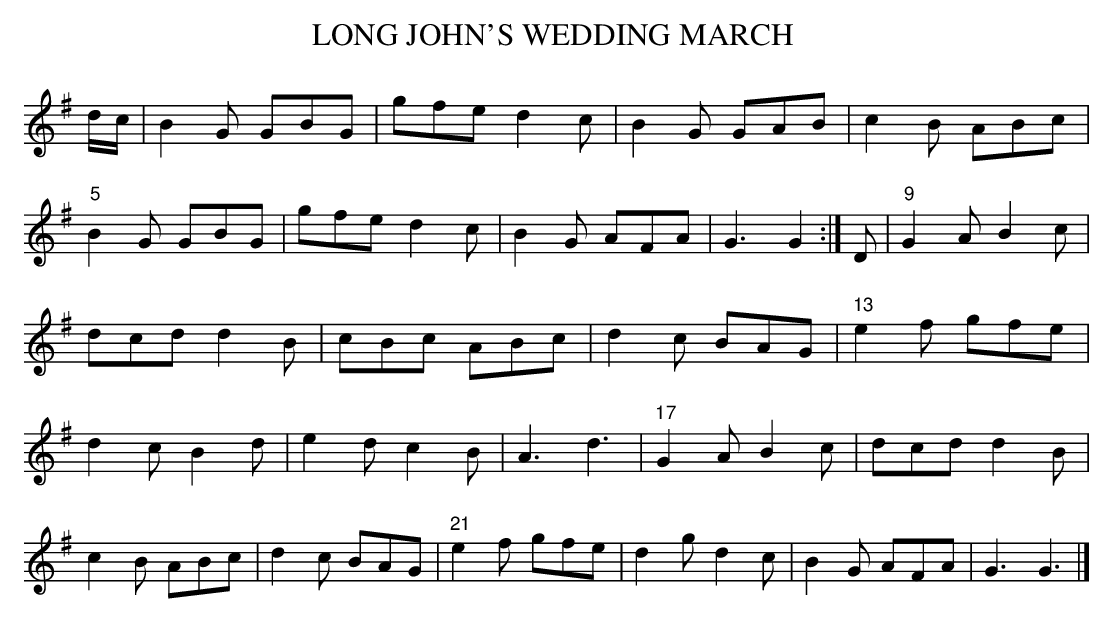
X:1
T:LONG JOHN'S WEDDING MARCH \
M:6/8\
L:1/8\
K:G\
d/c/|B2 G GBG|gfe d2 c|B2 G GAB|c2 B ABc|\
"5"B2 G GBG|gfe d2 c|B2 G AFA|G3 G2:|\
D|"9"G2 A B2 c|dcd d2 B|cBc ABc|d2 c BAG|\
"13"e2 f gfe|d2 c B2 d|e2 d c2 B|A3 d3|\
"17"G2 A B2 c|dcd d2 B|c2 B ABc|d2 c BAG|\
"21"e2 f gfe|d2 g d2 c|B2 G AFA|G3 G3|]\
\
\
\
